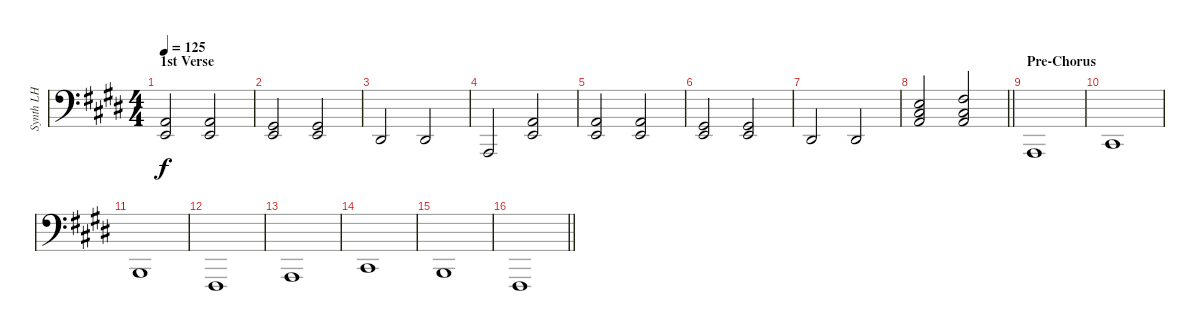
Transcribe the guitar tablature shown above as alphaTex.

\track ("Synth LH" "Synth LH") {instrument stringensemble1}
\staff {score}
\tuning (G2 D2 A1 E1) {hide}
\ts (4 4)
\section ("" "1st Verse")
\tempo 125
\clef f4
\ks c#minor
(2.1 2.2).2{dy f} (2.1 2.2).2 |
(1.1 2.2).2 (1.1 2.2).2 |
1.2.2 1.2.2 |
0.3.2 (2.1 2.2).2 |
(2.1 2.2).2 (2.1 2.2).2 |
(1.1 2.2).2 (1.1 2.2).2 |
1.2.2 1.2.2 |
\barLineRight lightlight
(9.1 11.2 12.3).2 (11.1 11.2 12.3).2 |
\section ("" "Pre-Chorus")
0.3.1 |
4.3.1 |
2.3.1 |
2.4.1 |
0.3.1 |
4.3.1 |
2.3.1 |
\barLineRight lightlight
2.4.1
